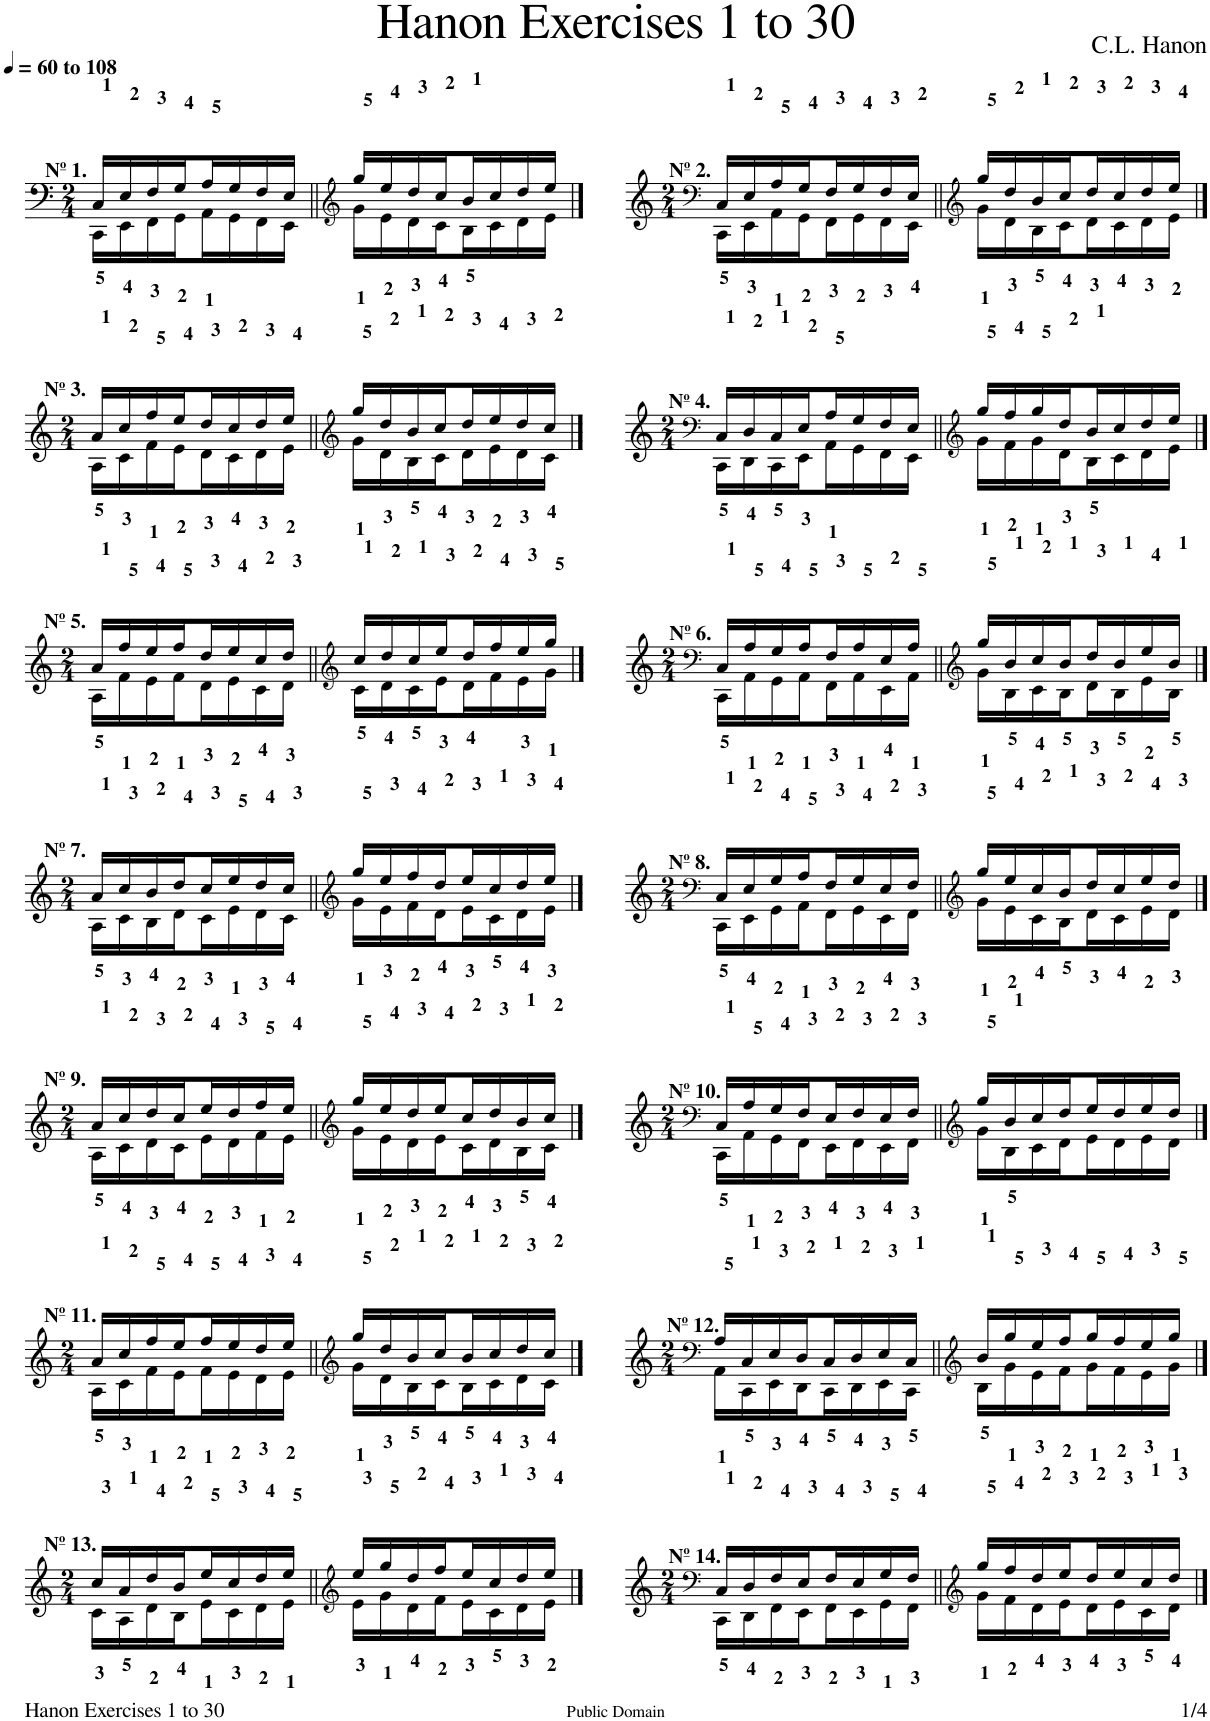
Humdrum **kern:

**kern
*part1
*staff1
*I"P1
*clefF4
*k[]
*M2/4
*MM60
=1
*^
!LO:TX:a:B:t=N	!
!LO:TX:a:t=o	!
!LO:TX:a:t=1.	!
!LO:TX:a:B:t=to 108	!
16C/LL	16CC<\LL
16E/	16EE<\
16F/	16FF<\
16G/J	16GG<\J
16A/L	16AA<\L
16G/	16GG\
16F/	16FF\
16E/JJ	16EE\JJ
=2||	=2||
*clefG2	*
16gg/LL	16g<\LL
16ee/	16e<\
16dd/	16d<\
16cc/J	16c<\J
16b/L	16B<\L
16cc/	16c\
16dd/	16d\
16ee/JJ	16e\JJ
==3	==3
*clefF4	*
*M2/4	*
!LO:TX:a:B:t=N	!
!LO:TX:a:t=o	!
!LO:TX:a:t=2.	!
16C/LL	16CC<\LL
16E/	16EE<\
16A/	16AA<\
16G/J	16GG<\J
16F/L	16FF<\L
16G/	16GG<\
16F/	16FF<\
16E/JJ	16EE<\JJ
=4||	=4||
*clefG2	*
16gg/LL	16g<\LL
16dd/	16d<\
16b/	16B<\
16cc/J	16c<\J
16dd/L	16d<\L
16cc/	16c<\
16dd/	16d<\
16ee/JJ	16e<\JJ
!!LO:LB:g=z	!!
==1	==1
*clefF4	*
*M2/4	*
!LO:TX:a:B:t=N	!
!LO:TX:a:t=o	!
!LO:TX:a:t=3.	!
16C/LL	16CC<\LL
16E/	16EE<\
16A/	16AA<\
16G/J	16GG<\J
16F/L	16FF<\L
16E/	16EE<\
16F/	16FF<\
16G/JJ	16GG<\JJ
=2||	=2||
*clefG2	*
16gg/LL	16g<\LL
16dd/	16d<\
16b/	16B<\
16cc/J	16c<\J
16dd/L	16d<\L
16ee/	16e<\
16dd/	16d<\
16cc/JJ	16c<\JJ
==3	==3
*clefF4	*
*M2/4	*
!LO:TX:a:B:t=N	!
!LO:TX:a:t=o	!
!LO:TX:a:t=4.	!
16C/LL	16CC<\LL
16D/	16DD<\
16C/	16CC<\
16E/J	16EE<\J
16A/L	16AA<\L
16G/	16GG\
16F/	16FF\
16E/JJ	16EE\JJ
=4||	=4||
*clefG2	*
16gg/LL	16g<\LL
16ff/	16f<\
16gg/	16g<\
16dd/J	16d<\J
16b/L	16B<\L
16cc/	16c\
16dd/	16d\
16ee/JJ	16e\JJ
!!LO:LB:g=z	!!
==1	==1
*clefF4	*
*M2/4	*
!LO:TX:a:B:t=N	!
!LO:TX:a:t=o	!
!LO:TX:a:t=5.	!
16C/LL	16CC<\LL
16A/	16AA<\
16G/	16GG<\
16A/J	16AA<\J
16F/L	16FF<\L
16G/	16GG<\
16E/	16EE<\
16F/JJ	16FF<\JJ
=2||	=2||
*clefG2	*
16cc/LL	16c<\LL
16dd/	16d<\
16cc/	16c<\
16ee/J	16e<\J
16dd/L	16d<\L
16ff/	16f\
16ee/	16e<\
16gg/JJ	16g<\JJ
==3	==3
*clefF4	*
*M2/4	*
!LO:TX:a:B:t=N	!
!LO:TX:a:t=o	!
!LO:TX:a:t=6.	!
16C/LL	16CC<\LL
16A/	16AA<\
16G/	16GG<\
16A/J	16AA<\J
16F/L	16FF<\L
16A/	16AA<\
16E/	16EE<\
16A/JJ	16AA<\JJ
=4||	=4||
*clefG2	*
16gg/LL	16g<\LL
16b/	16B<\
16cc/	16c<\
16b/J	16B<\J
16dd/L	16d<\L
16b/	16B<\
16ee/	16e<\
16b/JJ	16B<\JJ
!!LO:LB:g=z	!!
==1	==1
*clefF4	*
*M2/4	*
!LO:TX:a:B:t=N	!
!LO:TX:a:t=o	!
!LO:TX:a:t=7.	!
16C/LL	16CC<\LL
16E/	16EE<\
16D/	16DD<\
16F/J	16FF<\J
16E/L	16EE<\L
16G/	16GG<\
16F/	16FF<\
16E/JJ	16EE<\JJ
=2||	=2||
*clefG2	*
16gg/LL	16g<\LL
16ee/	16e<\
16ff/	16f<\
16dd/J	16d<\J
16ee/L	16e<\L
16cc/	16c<\
16dd/	16d<\
16ee/JJ	16e<\JJ
==3	==3
*clefF4	*
*M2/4	*
!LO:TX:a:B:t=N	!
!LO:TX:a:t=o	!
!LO:TX:a:t=8.	!
16C/LL	16CC<\LL
16E/	16EE<\
16G/	16GG<\
16A/J	16AA<\J
16F/L	16FF<\L
16G/	16GG<\
16E/	16EE<\
16F/JJ	16FF<\JJ
=4||	=4||
*clefG2	*
16gg/LL	16g<\LL
16ee/	16e<\
16cc/	16c<\
16b/J	16B<\J
16dd/L	16d<\L
16cc/	16c<\
16ee/	16e<\
16dd/JJ	16d<\JJ
!!LO:LB:g=z	!!
==1	==1
*clefF4	*
*M2/4	*
!LO:TX:a:B:t=N	!
!LO:TX:a:t=o	!
!LO:TX:a:t=9.	!
16C/LL	16CC<\LL
16E/	16EE<\
16F/	16FF<\
16E/J	16EE<\J
16G/L	16GG<\L
16F/	16FF<\
16A/	16AA<\
16G/JJ	16GG<\JJ
=2||	=2||
*clefG2	*
16gg/LL	16g<\LL
16ee/	16e<\
16dd/	16d<\
16ee/J	16e<\J
16cc/L	16c<\L
16dd/	16d<\
16b/	16B<\
16cc/JJ	16c<\JJ
==3	==3
*clefF4	*
*M2/4	*
!LO:TX:a:B:t=N	!
!LO:TX:a:t=o	!
!LO:TX:a:t=10.	!
16C/LL	16CC<\LL
16A/	16AA<\
16G/	16GG<\
16F/J	16FF<\J
16E/L	16EE<\L
16F/	16FF<\
16E/	16EE<\
16F/JJ	16FF<\JJ
=4||	=4||
*clefG2	*
16gg/LL	16g<\LL
16b/	16B<\
16cc/	16c\
16dd/J	16d\J
16ee/L	16e\L
16dd/	16d\
16ee/	16e\
16dd/JJ	16d\JJ
!!LO:LB:g=z	!!
==1	==1
*clefF4	*
*M2/4	*
!LO:TX:a:B:t=N	!
!LO:TX:a:t=o	!
!LO:TX:a:t=11.	!
16C/LL	16CC<\LL
16E/	16EE<\
16A/	16AA<\
16G/J	16GG<\J
16A/L	16AA<\L
16G/	16GG<\
16F/	16FF<\
16G/JJ	16GG<\JJ
=2||	=2||
*clefG2	*
16gg/LL	16g<\LL
16dd/	16d<\
16b/	16B<\
16cc/J	16c<\J
16b/L	16B<\L
16cc/	16c<\
16dd/	16d<\
16cc/JJ	16c<\JJ
==3	==3
*clefF4	*
*M2/4	*
!LO:TX:a:B:t=N	!
!LO:TX:a:t=o	!
!LO:TX:a:t=12.	!
16A/LL	16AA<\LL
16C/	16CC<\
16E/	16EE<\
16D/J	16DD<\J
16C/L	16CC<\L
16D/	16DD<\
16E/	16EE<\
16C/JJ	16CC<\JJ
=4||	=4||
*clefG2	*
16b/LL	16B<\LL
16gg/	16g<\
16ee/	16e<\
16ff/J	16f<\J
16gg/L	16g<\L
16ff/	16f<\
16ee/	16e<\
16gg/JJ	16g<\JJ
!!LO:LB:g=z	!!
==1	==1
*clefF4	*
*M2/4	*
!LO:TX:a:B:t=N	!
!LO:TX:a:t=o	!
!LO:TX:a:t=13.	!
16E/LL	16EE<\LL
16C/	16CC<\
16F/	16FF<\
16D/J	16DD<\J
16G/L	16GG<\L
16E/	16EE<\
16F/	16FF<\
16G/JJ	16GG<\JJ
=2||	=2||
*clefG2	*
16ee/LL	16e<\LL
16gg/	16g<\
16dd/	16d<\
16ff/J	16f<\J
16ee/L	16e<\L
16cc/	16c<\
16dd/	16d<\
16ee/JJ	16e<\JJ
==3	==3
*clefF4	*
*M2/4	*
!LO:TX:a:B:t=N	!
!LO:TX:a:t=o	!
!LO:TX:a:t=14.	!
16C/LL	16CC<\LL
16D/	16DD<\
16F/	16FF<\
16E/J	16EE<\J
16F/L	16FF<\L
16E/	16EE<\
16G/	16GG<\
16F/JJ	16FF<\JJ
=4||	=4||
*clefG2	*
16gg/LL	16g<\LL
16ff/	16f<\
16dd/	16d<\
16ee/J	16e<\J
16dd/L	16d<\L
16ee/	16e<\
16cc/	16c<\
16dd/JJ	16d<\JJ
*v	*v
==
*-
